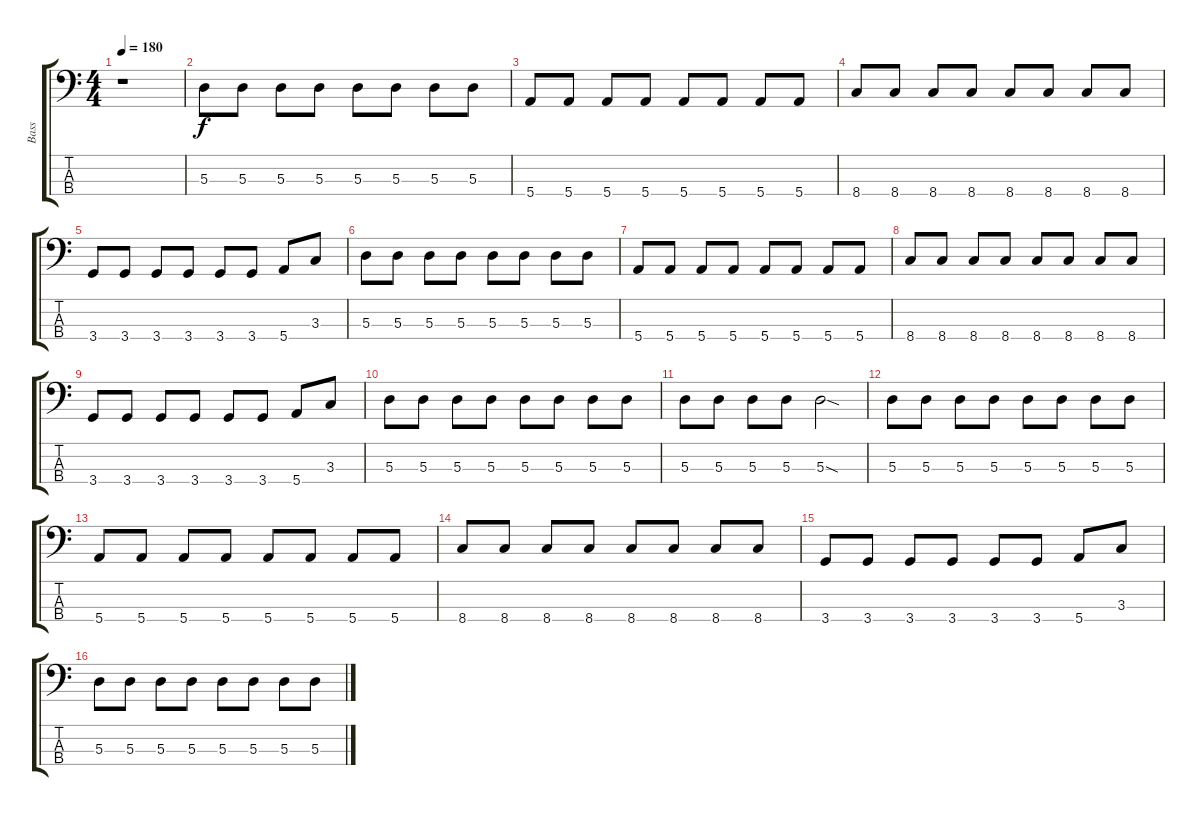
\track ("Bass" "Bass") {instrument electricbassfinger}
\staff {score tabs}
\tuning (G2 D2 A1 E1) {hide}
\ts (4 4)
\tempo 180
\clef f4
\ks c
r.1{dy f instrument electricbassfinger} |
5.3.8 5.3.8 5.3.8 5.3.8 5.3.8 5.3.8 5.3.8 5.3.8 |
5.4.8 5.4.8 5.4.8 5.4.8 5.4.8 5.4.8 5.4.8 5.4.8 |
8.4.8 8.4.8 8.4.8 8.4.8 8.4.8 8.4.8 8.4.8 8.4.8 |
3.4.8 3.4.8 3.4.8 3.4.8 3.4.8 3.4.8 5.4.8 3.3.8 |
5.3.8 5.3.8 5.3.8 5.3.8 5.3.8 5.3.8 5.3.8 5.3.8 |
5.4.8 5.4.8 5.4.8 5.4.8 5.4.8 5.4.8 5.4.8 5.4.8 |
8.4.8 8.4.8 8.4.8 8.4.8 8.4.8 8.4.8 8.4.8 8.4.8 |
3.4.8 3.4.8 3.4.8 3.4.8 3.4.8 3.4.8 5.4.8 3.3.8 |
5.3.8 5.3.8 5.3.8 5.3.8 5.3.8 5.3.8 5.3.8 5.3.8 |
5.3.8 5.3.8 5.3.8 5.3.8 5.3{sod}.2 |
5.3.8 5.3.8 5.3.8 5.3.8 5.3.8 5.3.8 5.3.8 5.3.8 |
5.4.8 5.4.8 5.4.8 5.4.8 5.4.8 5.4.8 5.4.8 5.4.8 |
8.4.8 8.4.8 8.4.8 8.4.8 8.4.8 8.4.8 8.4.8 8.4.8 |
3.4.8 3.4.8 3.4.8 3.4.8 3.4.8 3.4.8 5.4.8 3.3.8 |
5.3.8 5.3.8 5.3.8 5.3.8 5.3.8 5.3.8 5.3.8 5.3.8
